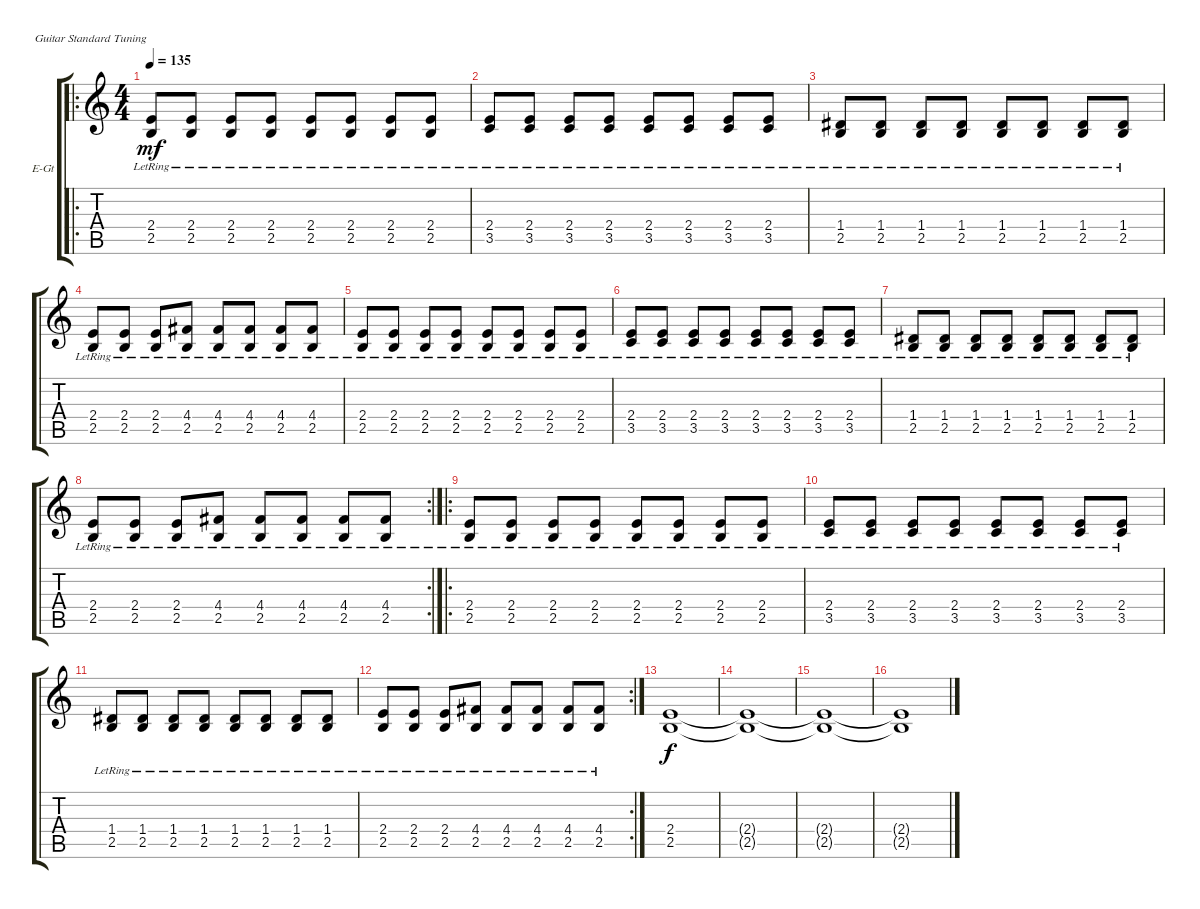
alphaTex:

\defaultSystemsLayout 4
\bracketExtendMode groupsimilarinstruments
\firstSystemTrackNameOrientation horizontal
\otherSystemsTrackNameOrientation horizontal
\track ("Guitar 1" "E-Gt") {instrument distortionguitar}
\staff {score tabs}
\tuning (E4 B3 G3 D3 A2 E2)
\ro
\ts (4 4)
\tempo 135
\clef g2
\ks c
(2.5{lr} 2.4{lr}).8{dy mf} (2.5{lr} 2.4{lr}).8 (2.5{lr} 2.4{lr}).8 (2.5{lr} 2.4{lr}).8 (2.5{lr} 2.4{lr}).8 (2.5{lr} 2.4{lr}).8 (2.5{lr} 2.4{lr}).8 (2.5{lr} 2.4{lr}).8 |
(3.5{lr} 2.4{lr}).8 (2.4{lr} 3.5{lr}).8 (2.4{lr} 3.5{lr}).8 (2.4{lr} 3.5{lr}).8 (2.4{lr} 3.5{lr}).8 (2.4{lr} 3.5{lr}).8 (2.4{lr} 3.5{lr}).8 (2.4{lr} 3.5{lr}).8 |
(1.4{lr} 2.5{lr}).8 (2.5{lr} 1.4{lr}).8 (2.5{lr} 1.4{lr}).8 (2.5{lr} 1.4{lr}).8 (2.5{lr} 1.4{lr}).8 (2.5{lr} 1.4{lr}).8 (2.5{lr} 1.4{lr}).8 (1.4{lr} 2.5{lr}).8 |
(2.5{lr} 2.4{lr}).8 (2.4{lr} 2.5{lr}).8 (2.4{lr} 2.5{lr}).8 (4.4{lr} 2.5{lr}).8 (4.4{lr} 2.5{lr}).8 (2.5{lr} 4.4{lr}).8 (4.4{lr} 2.5{lr}).8 (4.4{lr} 2.5{lr}).8 |
(2.5{lr} 2.4{lr}).8 (2.5{lr} 2.4{lr}).8 (2.5{lr} 2.4{lr}).8 (2.5{lr} 2.4{lr}).8 (2.5{lr} 2.4{lr}).8 (2.5{lr} 2.4{lr}).8 (2.5{lr} 2.4{lr}).8 (2.5{lr} 2.4{lr}).8 |
(3.5{lr} 2.4{lr}).8 (2.4{lr} 3.5{lr}).8 (2.4{lr} 3.5{lr}).8 (2.4{lr} 3.5{lr}).8 (2.4{lr} 3.5{lr}).8 (2.4{lr} 3.5{lr}).8 (2.4{lr} 3.5{lr}).8 (2.4{lr} 3.5{lr}).8 |
(1.4{lr} 2.5{lr}).8 (2.5{lr} 1.4{lr}).8 (2.5{lr} 1.4{lr}).8 (2.5{lr} 1.4{lr}).8 (2.5{lr} 1.4{lr}).8 (2.5{lr} 1.4{lr}).8 (2.5{lr} 1.4{lr}).8 (1.4{lr} 2.5{lr}).8 |
\rc 2
(2.5{lr} 2.4{lr}).8 (2.4{lr} 2.5{lr}).8 (2.4{lr} 2.5{lr}).8 (4.4{lr} 2.5{lr}).8 (4.4{lr} 2.5{lr}).8 (2.5{lr} 4.4{lr}).8 (4.4{lr} 2.5{lr}).8 (4.4{lr} 2.5{lr}).8 |
\ro
(2.5{lr} 2.4{lr}).8 (2.5{lr} 2.4{lr}).8 (2.5{lr} 2.4{lr}).8 (2.5{lr} 2.4{lr}).8 (2.5{lr} 2.4{lr}).8 (2.5{lr} 2.4{lr}).8 (2.5{lr} 2.4{lr}).8 (2.5{lr} 2.4{lr}).8 |
(3.5{lr} 2.4{lr}).8 (2.4{lr} 3.5{lr}).8 (2.4{lr} 3.5{lr}).8 (2.4{lr} 3.5{lr}).8 (2.4{lr} 3.5{lr}).8 (2.4{lr} 3.5{lr}).8 (2.4{lr} 3.5{lr}).8 (2.4{lr} 3.5{lr}).8 |
(1.4{lr} 2.5{lr}).8 (2.5{lr} 1.4{lr}).8 (2.5{lr} 1.4{lr}).8 (2.5{lr} 1.4{lr}).8 (2.5{lr} 1.4{lr}).8 (2.5{lr} 1.4{lr}).8 (2.5{lr} 1.4{lr}).8 (1.4{lr} 2.5{lr}).8 |
\rc 2
(2.5{lr} 2.4{lr}).8 (2.4{lr} 2.5{lr}).8 (2.4{lr} 2.5{lr}).8 (4.4{lr} 2.5{lr}).8 (4.4{lr} 2.5{lr}).8 (2.5{lr} 4.4{lr}).8 (4.4{lr} 2.5{lr}).8 (4.4{lr} 2.5{lr}).8 |
(2.5 2.4).1{dy f} |
(2.4{t} 2.5{t}).1 |
(2.4{t} 2.5{t}).1 |
(2.5{t} 2.4{t}).1
